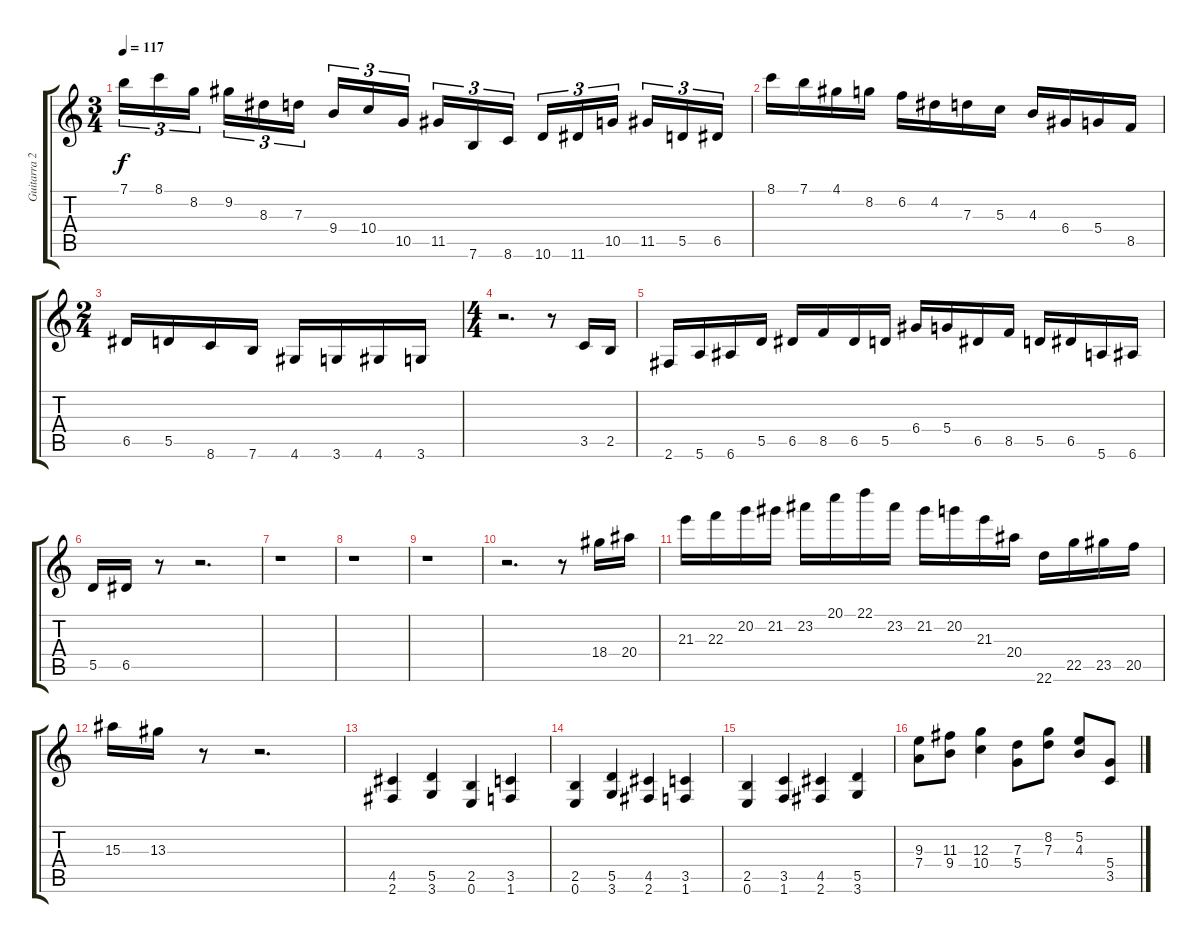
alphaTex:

\track ("Guitarra 2" "Guitarra 2") {instrument overdrivenguitar}
\staff {score tabs}
\tuning (E4 B3 G3 D3 A2 E2) {hide}
\ts (3 4)
\tempo 117
\clef g2
\ks c
7.1.16{tu (3 2) dy f} 8.1.16{tu (3 2)} 8.2.16{tu (3 2)} 9.2.16{tu (3 2)} 8.3.16{tu (3 2)} 7.3.16{tu (3 2)} 9.4.16{tu (3 2)} 10.4.16{tu (3 2)} 10.5.16{tu (3 2)} 11.5.16{tu (3 2)} 7.6.16{tu (3 2)} 8.6.16{tu (3 2)} 10.6.16{tu (3 2)} 11.6.16{tu (3 2)} 10.5.16{tu (3 2)} 11.5.16{tu (3 2)} 5.5.16{tu (3 2)} 6.5.16{tu (3 2)} |
8.1.16 7.1.16 4.1.16 8.2.16 6.2.16 4.2.16 7.3.16 5.3.16 4.3.16 6.4.16 5.4.16 8.5.16 |
\ts (2 4)
6.5.16 5.5.16 8.6.16 7.6.16 4.6.16 3.6.16 4.6.16 3.6.16 |
\ts (4 4)
r.2{d} r.8 3.5.16 2.5.16 |
2.6.16 5.6.16 6.6.16 5.5.16 6.5.16 8.5.16 6.5.16 5.5.16 6.4.16 5.4.16 6.5.16 8.5.16 5.5.16 6.5.16 5.6.16 6.6.16 |
5.5.16 6.5.16 r.8 r.2{d} |
r.1 |
r.1 |
r.1 |
r.2{d} r.8 18.4.16 20.4.16 |
21.3.16 22.3.16 20.2.16 21.2.16 23.2.16 20.1.16 22.1.16 23.2.16 21.2.16 20.2.16 21.3.16 20.4.16 22.6.16 22.5.16 23.5.16 20.5.16 |
15.3.16 13.3.16 r.8 r.2{d} |
(4.5 2.6).4 (5.5 3.6).4 (2.5 0.6).4 (3.5 1.6).4 |
(2.5 0.6).4 (5.5 3.6).4 (4.5 2.6).4 (3.5 1.6).4 |
(2.5 0.6).4 (3.5 1.6).4 (4.5 2.6).4 (5.5 3.6).4 |
(9.3 7.4).8 (11.3 9.4).8 (12.3 10.4).4 (7.3 5.4).8 (8.2 7.3).8 (5.2 4.3).8 (5.4 3.5).8
